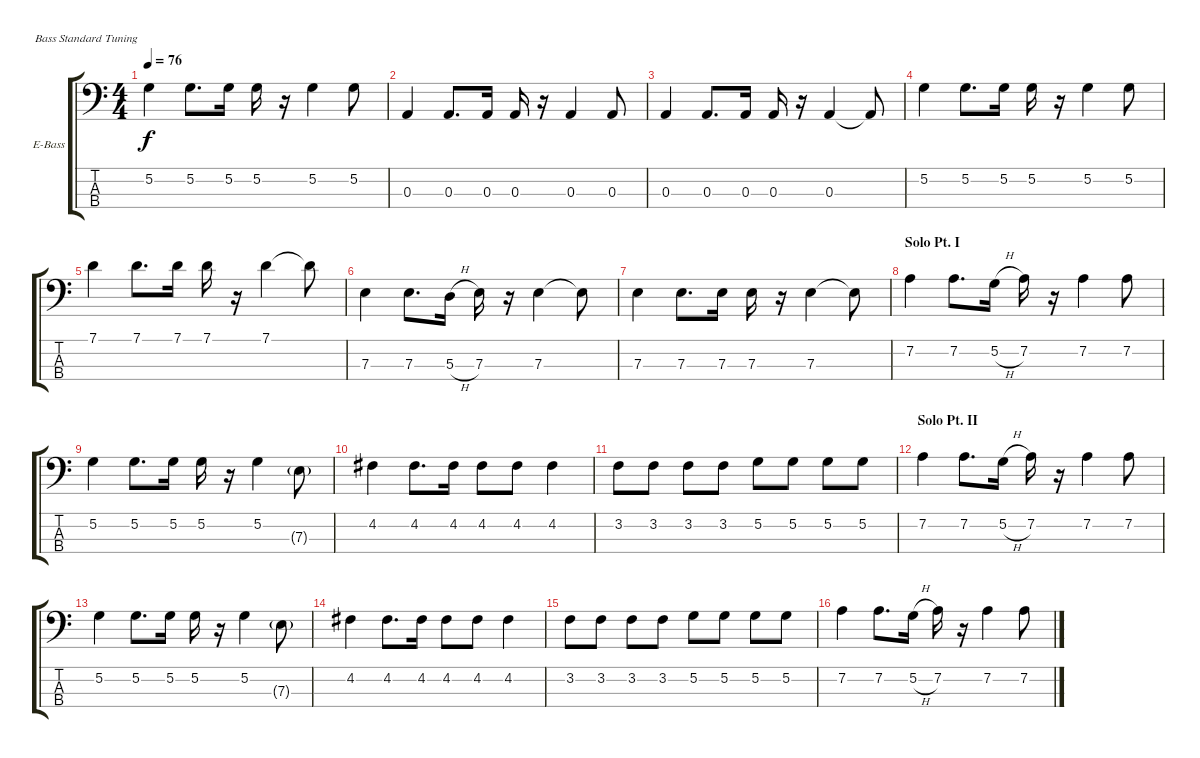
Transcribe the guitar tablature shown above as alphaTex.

\bracketExtendMode groupsimilarinstruments
\firstSystemTrackNameOrientation horizontal
\otherSystemsTrackNameOrientation horizontal
\track ("Bass" "E-Bass") {instrument electricbassfinger}
\staff {score tabs}
\tuning (G2 D2 A1 E1)
\ts (4 4)
\tempo 76
\clef f4
\scale
0.333333
\ks c
5.2.4{dy f} 5.2.8{d} 5.2.16 5.2.16 r.16 5.2.4 5.2.8 |
\scale
0.333333 0.3.4 0.3.8{d} 0.3.16 0.3.16 r.16 0.3.4 0.3.8 |
\scale
0.333333 0.3.4 0.3.8{d} 0.3.16 0.3.16 r.16 0.3.4 0.3{t}.8 |
\scale
0.333333 5.2.4 5.2.8{d} 5.2.16 5.2.16 r.16 5.2.4 5.2.8 |
\scale
0.333333 7.1.4 7.1.8{d} 7.1.16 7.1.16 r.16 7.1.4 7.1{t}.8 |
\scale
0.333333 7.3.4 7.3.8{d} 5.3{h}.16 7.3.16 r.16 7.3.4 7.3{t}.8 |
\scale
0.333333 7.3.4 7.3.8{d} 7.3.16 7.3.16 r.16 7.3.4 7.3{t}.8 |
\section ("" "Solo Pt. I")
\scale
0.333333 7.2.4 7.2.8{d} 5.2{h}.16 7.2.16 r.16 7.2.4 7.2.8 |
\scale
0.333333 5.2.4 5.2.8{d} 5.2.16 5.2.16 r.16 5.2.4 7.3{g}.8 |
\scale
0.333333 4.2.4 4.2.8{d} 4.2.16 4.2.8 4.2.8 4.2.4 |
\scale
0.333333 3.2.8 3.2.8 3.2.8 3.2.8 5.2.8 5.2.8 5.2.8 5.2.8 |
\section ("" "Solo Pt. II")
\scale
0.333333 7.2.4 7.2.8{d} 5.2{h}.16 7.2.16 r.16 7.2.4 7.2.8 |
\scale
0.333333 5.2.4 5.2.8{d} 5.2.16 5.2.16 r.16 5.2.4 7.3{g}.8 |
\scale
0.333333 4.2.4 4.2.8{d} 4.2.16 4.2.8 4.2.8 4.2.4 |
\scale
0.333333 3.2.8 3.2.8 3.2.8 3.2.8 5.2.8 5.2.8 5.2.8 5.2.8 |
\scale
0.333333 7.2.4 7.2.8{d} 5.2{h}.16 7.2.16 r.16 7.2.4 7.2.8
